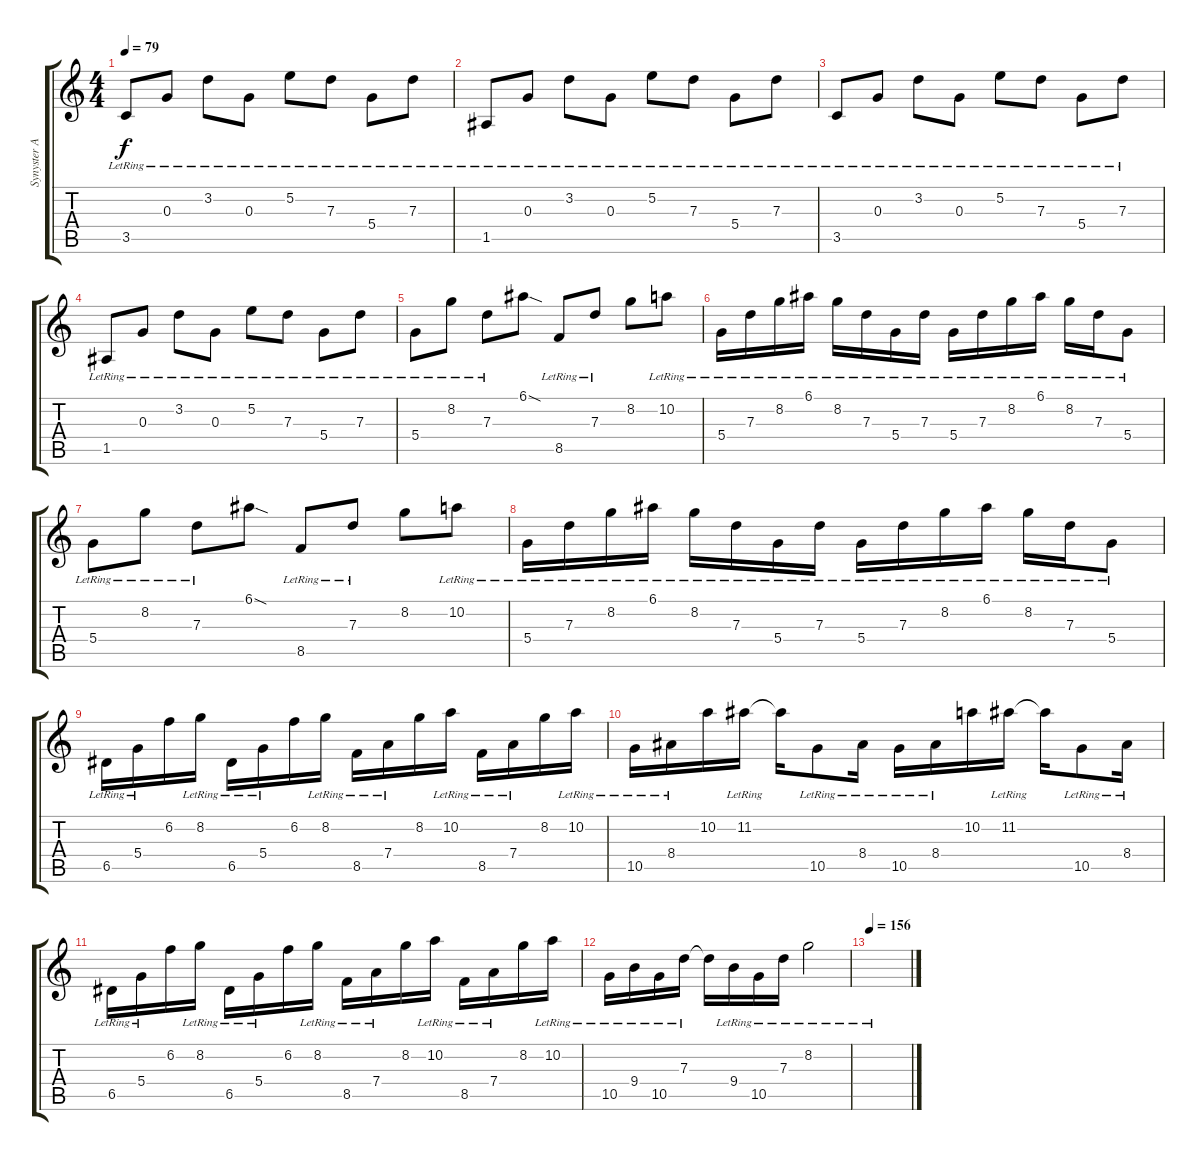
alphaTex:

\track ("Synyster Acoustic" "Synyster A") {instrument acousticguitarsteel}
\staff {score tabs}
\tuning (E4 B3 G3 D3 A2 D2) {hide}
\ts (4 4)
\tempo 79
\clef g2
\ks c
3.5{lr}.8{dy f} 0.3{lr}.8 3.2{lr}.8 0.3{lr}.8 5.2{lr}.8 7.3{lr}.8 5.4{lr}.8 7.3{lr}.8 |
1.5{lr}.8 0.3{lr}.8 3.2{lr}.8 0.3{lr}.8 5.2{lr}.8 7.3{lr}.8 5.4{lr}.8 7.3{lr}.8 |
3.5{lr}.8 0.3{lr}.8 3.2{lr}.8 0.3{lr}.8 5.2{lr}.8 7.3{lr}.8 5.4{lr}.8 7.3{lr}.8 |
1.5{lr}.8 0.3{lr}.8 3.2{lr}.8 0.3{lr}.8 5.2{lr}.8 7.3{lr}.8 5.4{lr}.8 7.3{lr}.8 |
5.4{lr}.8 8.2{lr}.8 7.3{lr}.8 6.1{sod}.8 8.5{lr}.8 7.3{lr}.8 8.2.8 10.2{lr}.8 |
5.4{lr}.16 7.3{lr}.16 8.2{lr}.16 6.1{lr}.16 8.2{lr}.16 7.3{lr}.16 5.4{lr}.16 7.3{lr}.16 5.4{lr}.16 7.3{lr}.16 8.2{lr}.16 6.1{lr}.16 8.2{lr}.16 7.3{lr}.16 5.4{lr}.8 |
5.4{lr}.8 8.2{lr}.8 7.3{lr}.8 6.1{sod}.8 8.5{lr}.8 7.3{lr}.8 8.2.8 10.2{lr}.8 |
5.4{lr}.16 7.3{lr}.16 8.2{lr}.16 6.1{lr}.16 8.2{lr}.16 7.3{lr}.16 5.4{lr}.16 7.3{lr}.16 5.4{lr}.16 7.3{lr}.16 8.2{lr}.16 6.1{lr}.16 8.2{lr}.16 7.3{lr}.16 5.4{lr}.8 |
6.5{lr}.16 5.4{lr}.16 6.2.16 8.2{lr}.16 6.5{lr}.16 5.4{lr}.16 6.2.16 8.2{lr}.16 8.5{lr}.16 7.4{lr}.16 8.2.16 10.2{lr}.16 8.5{lr}.16 7.4{lr}.16 8.2.16 10.2{lr}.16 |
10.5{lr}.16 8.4{lr}.16 10.2.16 11.2{lr}.16 11.2{t}.16 10.5{lr}.8 8.4{lr}.16 10.5{lr}.16 8.4{lr}.16 10.2.16 11.2{lr}.16 11.2{t}.16 10.5{lr}.8 8.4{lr}.16 |
6.5{lr}.16 5.4{lr}.16 6.2.16 8.2{lr}.16 6.5{lr}.16 5.4{lr}.16 6.2.16 8.2{lr}.16 8.5{lr}.16 7.4{lr}.16 8.2.16 10.2{lr}.16 8.5{lr}.16 7.4{lr}.16 8.2.16 10.2{lr}.16 |
10.5{lr}.16 9.4{lr}.16 10.5{lr}.16 7.3{lr}.16 7.3{t}.16 9.4{lr}.16 10.5{lr}.16 7.3{lr}.16 8.2{lr}.2 |
\tempo 156
